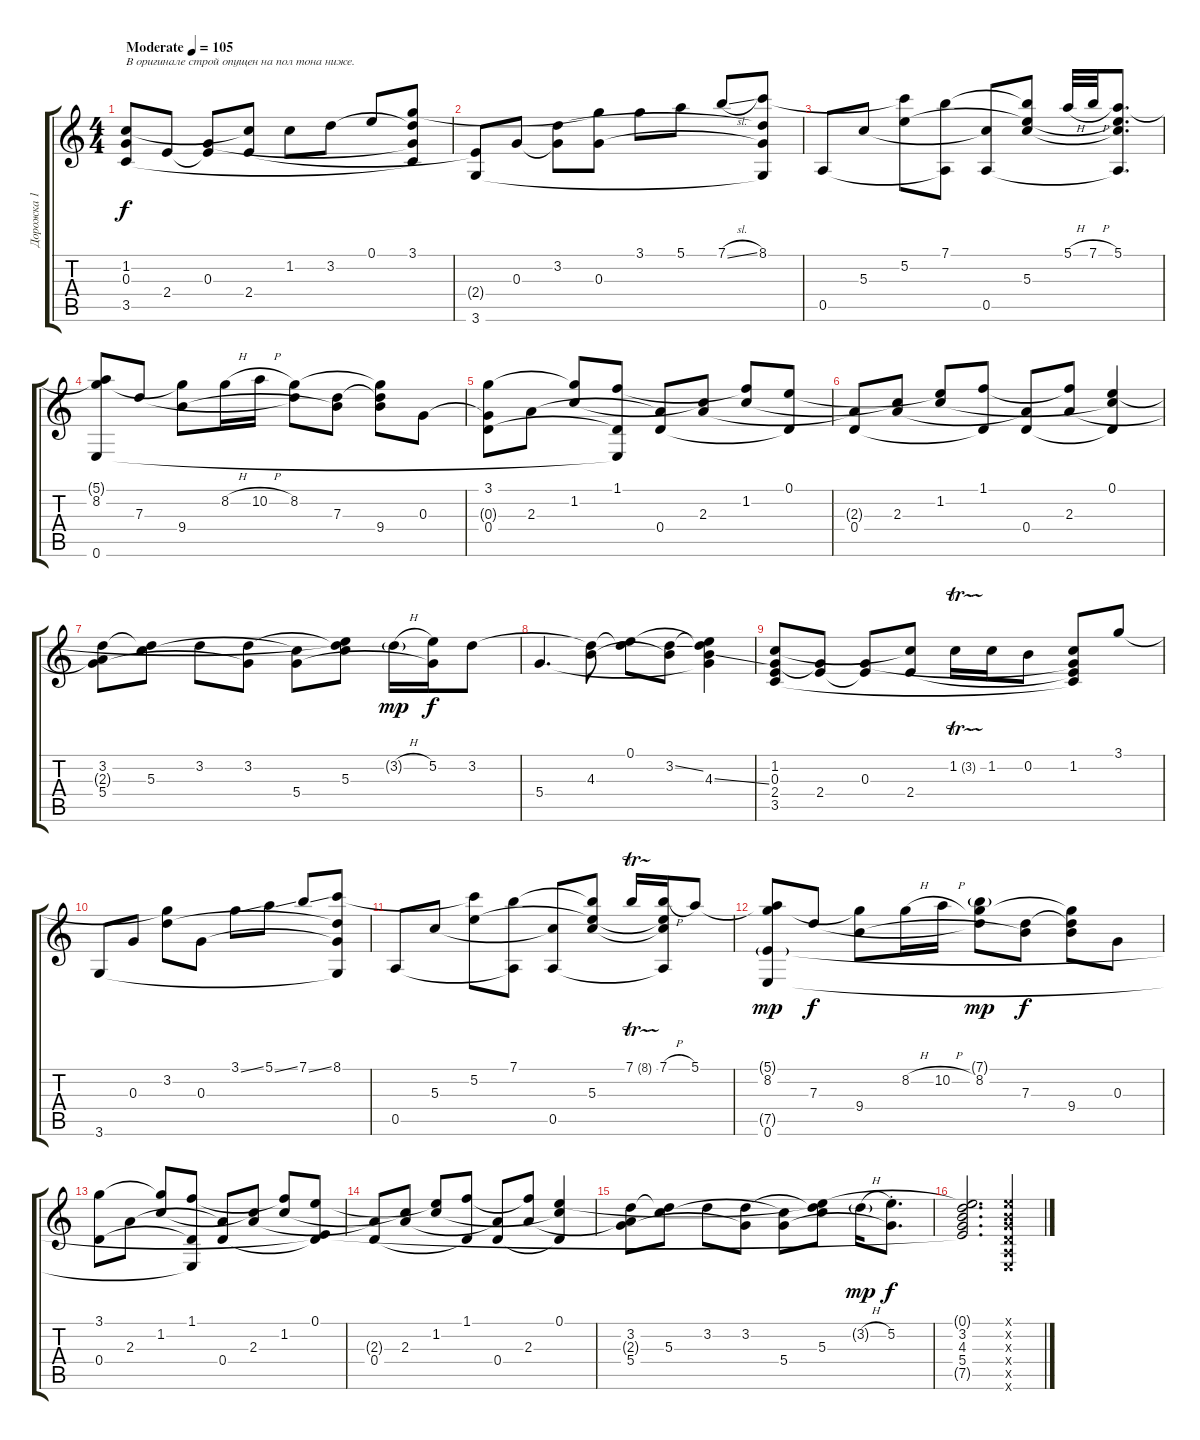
\track ("Дорожка 1" "Дорожка 1") {instrument acousticguitarsteel}
\staff {score tabs}
\tuning (E4 B3 G3 D3 A2 E2) {hide}
\ts (4 4)
\tempo (105 "Moderate")
\clef g2
\ks c
(1.2 0.3 3.5).8{txt "В оригинале строй опущен на пол тона ниже." dy f instrument acousticguitarsteel} 2.4.8 (0.3 2.4{t}).8 (1.2{t} 2.4).8 1.2.8 3.2.8 0.1.8 (3.1 3.2{t} 0.3{t} 3.5{t}).8 |
(2.4{t} 3.6).8 0.3.8 (3.2 0.3{t}).8 (3.1{t} 0.3).8 3.1.8 5.1.8 7.1{sl}.8 (8.1 3.2{t} 0.3{t} 3.6{t}).8 |
0.5.8 5.3.8 (8.1{t} 5.2).8 (7.1 0.5{t}).8 (5.3{t} 0.5).8 (7.1{t} 5.2{t} 5.3).8 5.1{h}.32 7.1{h}.32 (5.1 5.2{t} 5.3{t} 0.5{t}).8{d} |
(5.1{t} 8.2 0.6).8 7.3.8 (8.2{t} 9.4).8 8.2{h}.16 10.2{h}.16 (8.2 7.3{t}).8 (7.3 9.4{t}).8 (8.2{t} 7.3{t} 9.4).8 0.3.8 |
(3.1 0.3{t} 0.4).8 2.3.8 (3.1{t} 1.2).8 (1.1 0.4{t} 0.6{t}).8 (2.3{t} 0.4).8 (1.2{t} 2.3).8 (1.1{t} 1.2).8 (0.1 0.4{t}).8 |
(2.3{t} 0.4).8 (1.2{t} 2.3).8 (0.1{t} 1.2).8 (1.1 0.4{t}).8 (2.3{t} 0.4).8 (1.1{t} 2.3).8 (0.1 1.2{t} 0.4{t}).4 |
(3.2 2.3{t} 5.4).8 (3.2{t} 5.3).8 3.2.8 (3.2 5.4{t}).8 (5.3{t} 5.4).8 (0.1{t} 3.2{t} 5.3).8 3.2{h g}.16{dy mp} (5.2 5.4{t}).16{dy f} 3.2.8 |
5.4.4{d} (3.2{t} 4.3).8 (0.1 3.2{t}).8 (3.2{ss} 4.3{t}).8 (0.1{t} 3.2{t} 4.3{ss} 5.4{t}).4 |
(1.2 0.3 2.4 3.5).8 (0.3{t} 2.4).8 (0.3 2.4{t}).8 (1.2{t} 2.4).8 1.2{tr (3 32)}.16 1.2.16 0.2.8 (1.2 0.3{t} 2.4{t} 3.5{t}).8 3.1.8 |
3.6.8 0.3.8 (3.1{t} 3.2).8 0.3.8 3.1{ss}.8 5.1{ss}.8 7.1{ss}.8 (8.1 3.2{t} 0.3{t} 3.6{t}).8 |
0.5.8 5.3.8 (8.1{t} 5.2).8 (7.1 0.5{t}).8 (5.3{t} 0.5).8 (7.1{t} 5.2{t} 5.3).8 7.1{tr (8 32)}.16 (7.1{h} 5.2{t} 5.3{t} 0.5{t}).16 5.1.8 |
(5.1{t} 8.2 7.5{g} 0.6).8{dy mp} 7.3.8{dy f} (8.2{t} 9.4).8 8.2{h}.16 10.2{h}.16 (7.1{g} 8.2 7.3{t}).8{dy mp} (7.3 9.4{t}).8{dy f} (8.2{t} 7.3{t} 9.4).8 0.3.8 |
(3.1 0.4).8 2.3.8 (3.1{t} 1.2).8 (1.1 0.4{t} 0.6{t}).8 (2.3{t} 0.4).8 (1.2{t} 2.3).8 (1.1{t} 1.2).8 (0.1 0.4{t} 7.5{t}).8 |
(2.3{t} 0.4).8 (1.2{t} 2.3).8 (0.1{t} 1.2).8 (1.1 0.4{t}).8 (2.3{t} 0.4).8 (1.1{t} 2.3).8 (0.1 1.2{t} 0.4{t}).4 |
(3.2 2.3{t} 5.4).8 (3.2{t} 5.3).8 3.2.8 (3.2 5.4{t}).8 (5.3{t} 5.4).8 (0.1{t} 3.2{t} 5.3).8 3.2{h g}.16{dy mp} (5.2{st} 5.4{t}).8{d dy f} |
(0.1{t} 3.2 4.3 5.4 7.5{t}).2{d} (0.1{x} 0.2{x} 0.3{x} 0.4{x} 0.5{x} 0.6{x}).4
